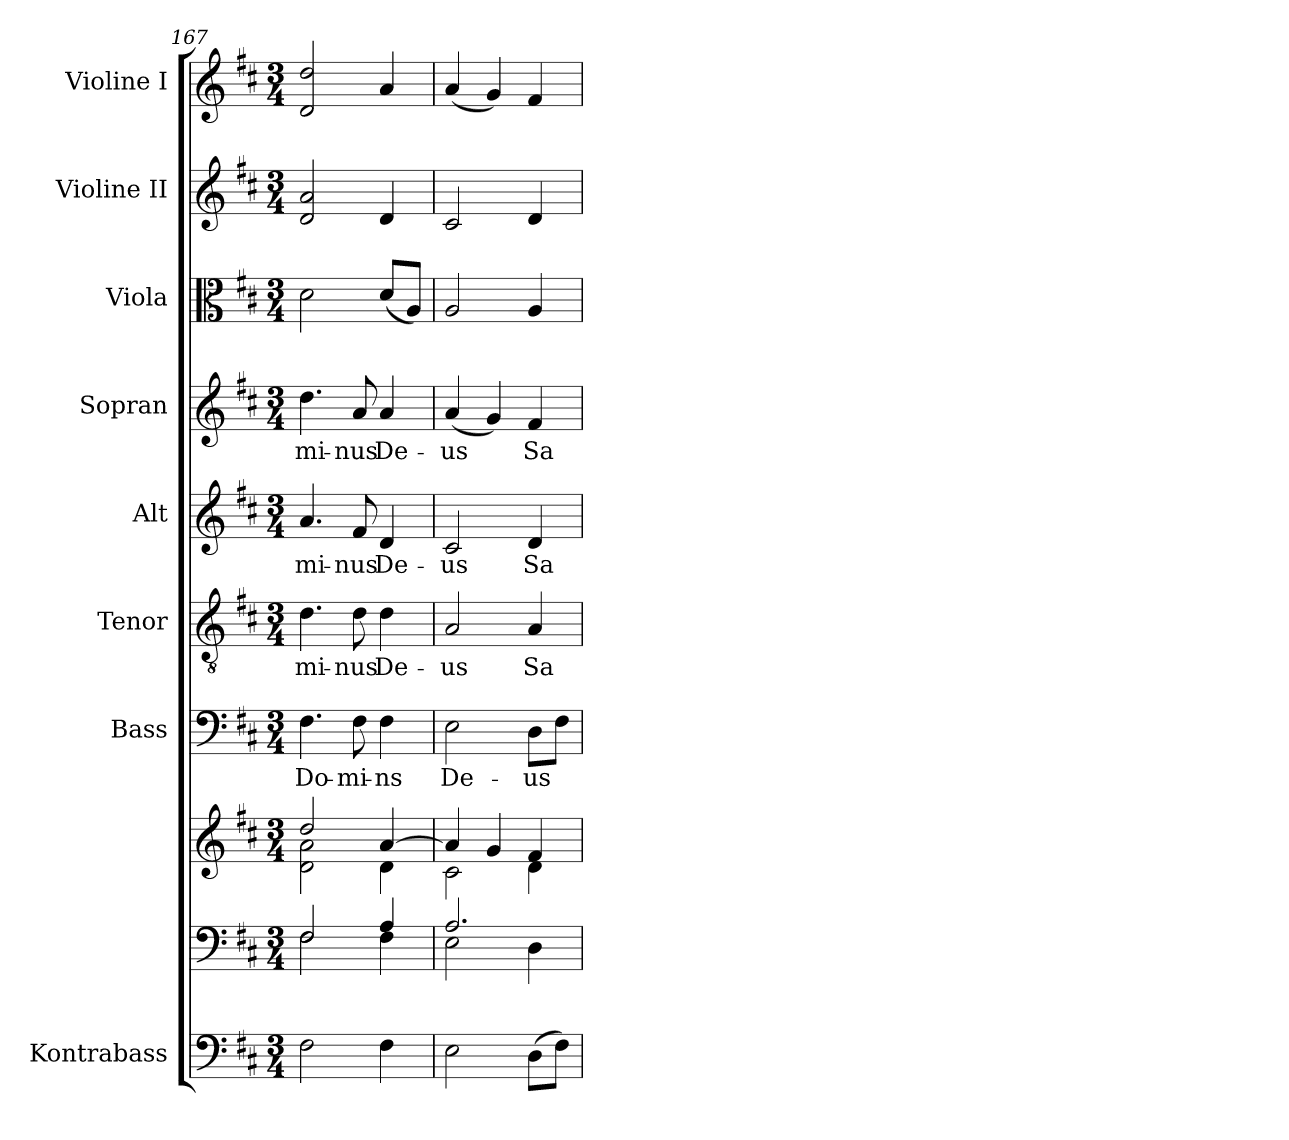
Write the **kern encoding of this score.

**kern	**kern	**kern	**kern	**text	**kern	**text	**kern	**text	**kern	**text	**kern	**kern	**kern
*part9	*part8	*part8	*part7	*part7	*part6	*part6	*part5	*part5	*part4	*part4	*part3	*part2	*part1
*staff10	*staff9	*staff8	*staff7	*staff7	*staff6	*staff6	*staff5	*staff5	*staff4	*staff4	*staff3	*staff2	*staff1
*I"Kontrabass	*	*	*I"Bass	*	*I"Tenor	*	*I"Alt	*	*I"Sopran	*	*I"Viola	*I"Violine II	*I"Violine I
*I'Kb.	*	*	*I'B.	*	*I'T.	*	*I'A.	*	*I'S.	*	*I'Vla.	*I'Vl. II	*I'Vl. I
*clefF4	*clefF4	*clefG2	*clefF4	*	*clefGv2	*	*clefG2	*	*clefG2	*	*clefC3	*clefG2	*clefG2
*ITrd7c12	*	*	*	*	*	*	*	*	*	*	*	*	*
*k[f#c#]	*k[f#c#]	*k[f#c#]	*k[f#c#]	*	*k[f#c#]	*	*k[f#c#]	*	*k[f#c#]	*	*k[f#c#]	*k[f#c#]	*k[f#c#]
*D:	*D:	*D:	*D:	*	*D:	*	*D:	*	*D:	*	*D:	*D:	*D:
*M3/4	*M3/4	*M3/4	*M3/4	*	*M3/4	*	*M3/4	*	*M3/4	*	*M3/4	*M3/4	*M3/4
=167	=167	=167	=167	=167	=167	=167	=167	=167	=167	=167	=167	=167	=167
*	*^	*^	*	*	*	*	*	*	*	*	*	*	*
!	!	!	!	!	!	!LO:LY:b	!	!LO:LY:b	!	!LO:LY:b	!	!LO:LY:b	!	!	!
2FF#\	2F#/	2F#\	2dd/	2d\ 2a\	4.F#\	Do-	4.d\	-mi-	4.a/	-mi-	4.dd\	-mi-	2d\	2d/ 2a/	2d/ 2dd/
!	!	!	!	!	!	!LO:LY:b	!	!LO:LY:b	!	!LO:LY:b	!	!LO:LY:b	!	!	!
.	.	.	.	.	8F#\	-mi-	8d\	-nus	8f#/	-nus	8a/	-nus	.	.	.
!	!	!	!	!	!	!LO:LY:b	!	!LO:LY:b	!	!LO:LY:b	!	!LO:LY:b	!	!	!
4FF#\	4A/	4F#\	[>4a/	4d\	4F#\	-ns	4d\	De-	4d/	De-	4a/	De-	(<8d/L	4d/	4a/
.	.	.	.	.	.	.	.	.	.	.	.	.	8A/J)	.	.
!!LO:PB:g=z
=168	=168	=168	=168	=168	=168	=168	=168	=168	=168	=168	=168	=168	=168	=168	=168
!	!	!	!	!	!	!LO:LY:b	!	!LO:LY:b	!	!LO:LY:b	!	!LO:LY:b	!	!	!
2EE\	2.A/	2E\	4a/]	2c#\	2E\	De-	2A/	-us	2c#/	-us	(<4a/	-us	2A/	2c#/	(<4a/
.	.	.	4g/	.	.	.	.	.	.	.	4g/)	.	.	.	4g/)
!	!	!	!	!	!	!LO:LY:b	!	!LO:LY:b	!	!LO:LY:b	!	!LO:LY:b	!	!	!
(>8DD\L	.	4D\	4f#/	4d\	8D\L	-us	4A/	Sa-	4d/	Sa-	4f#/	Sa-	4A/	4d/	4f#/
8FF#\J)	.	.	.	.	8F#\J	.	.	.	.	.	.	.	.	.	.
*	*v	*v	*	*	*	*	*	*	*	*	*	*	*	*	*
*	*	*v	*v	*	*	*	*	*	*	*	*	*	*	*
=	=	=	=	=	=	=	=	=	=	=	=	=	=
*-	*-	*-	*-	*-	*-	*-	*-	*-	*-	*-	*-	*-	*-
